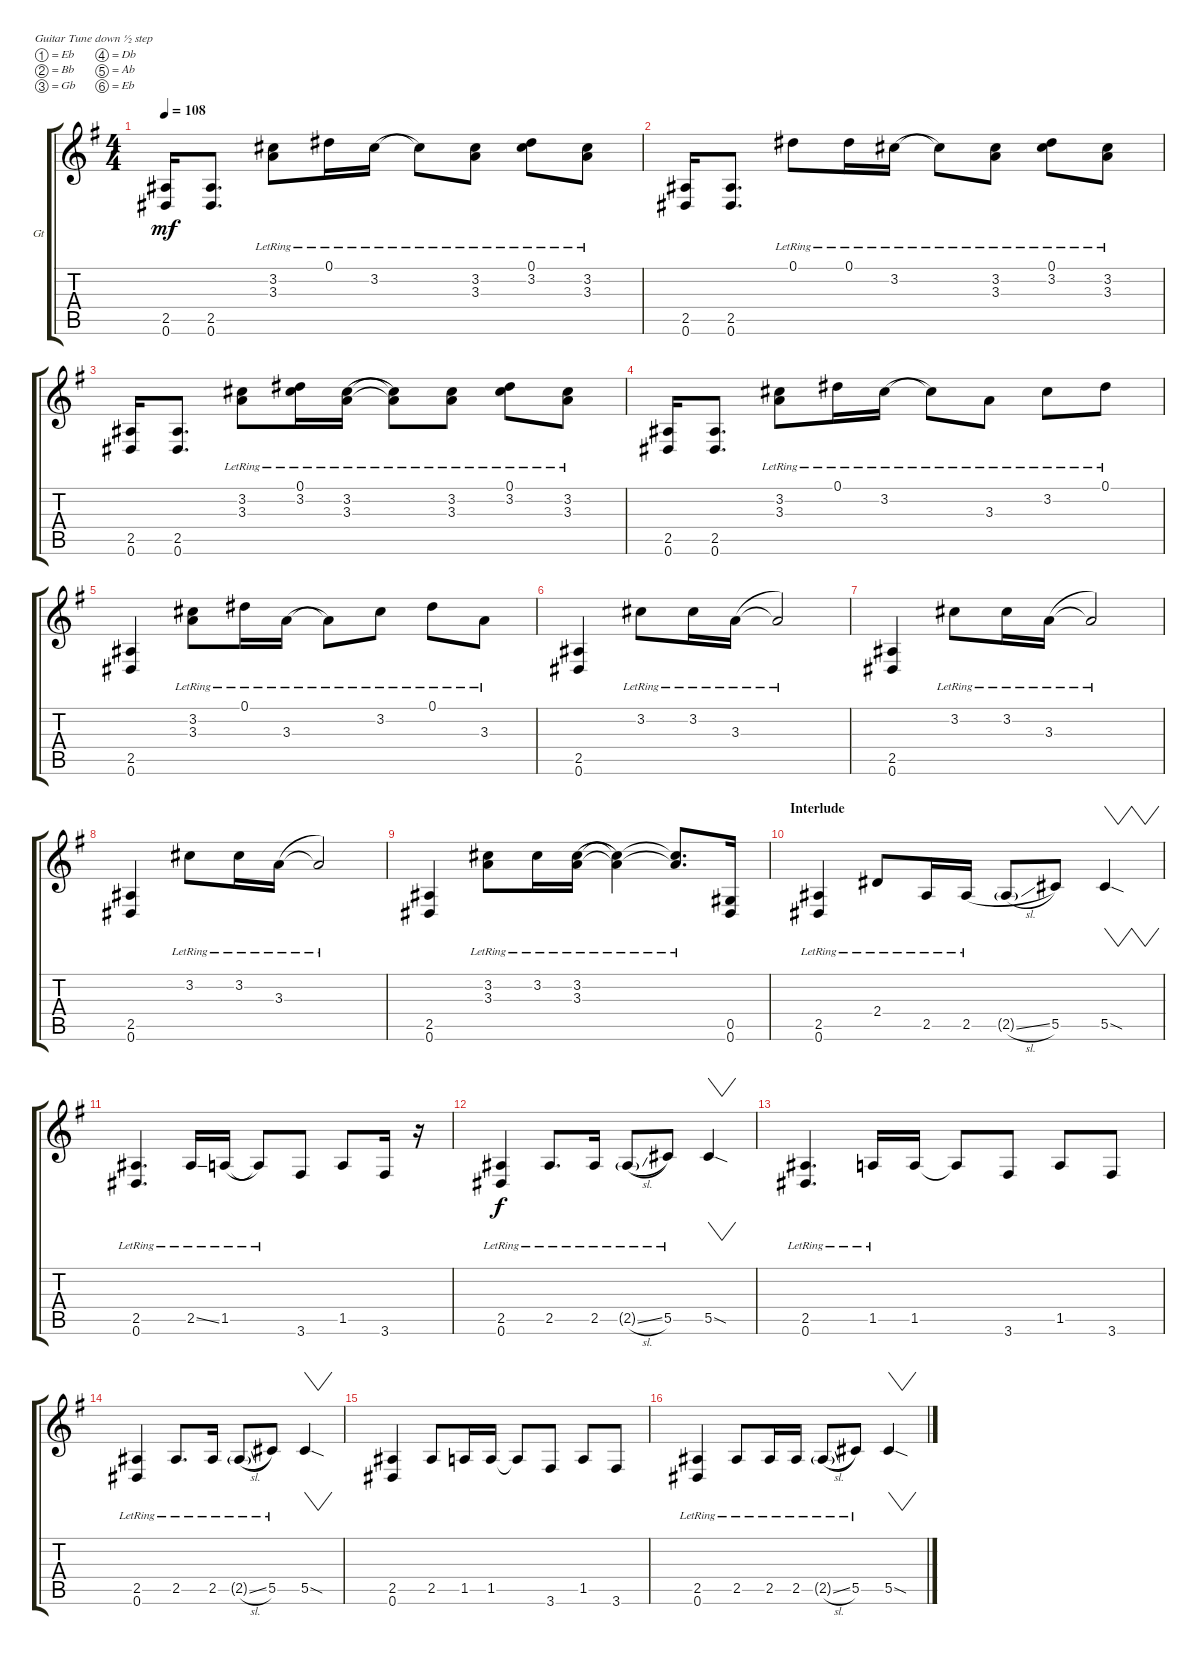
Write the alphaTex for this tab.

\defaultSystemsLayout 4
\bracketExtendMode groupsimilarinstruments
\firstSystemTrackNameOrientation horizontal
\otherSystemsTrackNameOrientation horizontal
\track ("Guitar" "Gt") {instrument electricguitarclean}
\staff {score tabs}
\tuning (Eb4 Bb3 Gb3 Db3 Ab2 Eb2)
\ts (4 4)
\tempo 108
\clef g2
\scale
1.05549
\ks g
(0.6 2.5).16{dy mf} (0.6 2.5).8{d} (3.2{lr} 3.3{lr}).8 0.1{lr}.16 3.2{lr}.16{legatoorigin} 3.2{lr t}.8 (3.3{lr} 3.2{lr}).8 (3.2{lr} 0.1{lr}).8 (3.2{lr} 3.3{lr}).8 |
\scale
0.944515 (0.6 2.5).16 (0.6 2.5).8{d} 0.1{lr}.8 0.1{lr}.16 3.2{lr}.16{legatoorigin} 3.2{lr t}.8 (3.3{lr} 3.2{lr}).8 (3.2{lr} 0.1{lr}).8 (3.2{lr} 3.3{lr}).8 |
\scale
1.05549 (0.6 2.5).16 (0.6 2.5).8{d} (3.2{lr} 3.3{lr}).8 (0.1{lr} 3.2).16 (3.2{lr} 3.3).16{legatoorigin} (3.2{lr t} 3.3{t}).8 (3.3{lr} 3.2{lr}).8 (3.2{lr} 0.1{lr}).8 (3.2{lr} 3.3{lr}).8 |
\scale
0.944515 (0.6 2.5).16 (0.6 2.5).8{d} (3.2{lr} 3.3{lr}).8 0.1{lr}.16 3.2{lr}.16{legatoorigin} 3.2{lr t}.8 3.3{lr}.8 3.2{lr}.8 0.1{lr}.8 |
\scale
1.05549 (0.6 2.5).4 (3.2{lr} 3.3{lr}).8 0.1{lr}.16 3.3{lr}.16{legatoorigin} 3.3{lr t}.8 3.2{lr}.8 0.1{lr}.8 3.3{lr}.8 |
\scale
0.944515 (0.6 2.5).4 3.2{lr}.8 3.2{lr}.16 3.3{lr}.16{legatoorigin} 3.3{lr t}.2 |
\scale
1.05549 (0.6 2.5).4 3.2{lr}.8 3.2{lr}.16 3.3{lr}.16{legatoorigin} 3.3{lr t}.2 |
\scale
0.944515 (0.6 2.5).4 3.2{lr}.8 3.2{lr}.16 3.3{lr}.16{legatoorigin} 3.3{lr t}.2 |
\scale
1.05549 (0.6 2.5).4 (3.2{lr} 3.3{lr}).8 3.2{lr}.16 (3.3{lr} 3.2{lr}).16{legatoorigin} (3.2{lr t} 3.3{lr t}).4 (3.3{lr t} 3.2{lr t}).8{d} (0.6 0.5).16 |
\section ("" "Interlude")
\scale
0.944515 (0.6{lr} 2.5{lr}).4 2.4{lr}.8 2.5{lr}.16 2.5{lr}.16{legatoorigin} 2.5{sl g}.8{legatoorigin} 5.5.8 5.5{sod}.4{vw} |
\scale
1.05549 (0.6{lr} 2.5{lr}).4{d} 2.5{ss lr}.16 1.5{lr}.16{legatoorigin} 1.5{lr t}.8 3.6.8 1.5.8 3.6.16 r.16 |
\scale
0.944515 (0.6{lr} 2.5).4{dy f} 2.5{lr}.8{d} 2.5{lr}.16 2.5{sl g lr}.8{legatoorigin} 5.5{lr}.8 5.5{sod}.4{vw} |
\scale
1.05549 (0.6{lr} 2.5).4{d} 1.5{lr}.16 1.5.16 1.5{t}.8 3.6.8 1.5.8 3.6.8 |
\scale
0.944515 (0.6{lr} 2.5).4 2.5{lr}.8{d} 2.5{lr}.16 2.5{sl g lr}.8{legatoorigin} 5.5{lr}.8 5.5{sod}.4{vw} |
\scale
1.05549 (0.6 2.5).4 2.5.8 1.5.16 1.5.16 1.5{t}.8 3.6.8 1.5.8 3.6.8 |
\scale
0.944515 (0.6{lr} 2.5).4 2.5{lr}.8 2.5{lr}.16 2.5{lr}.16 2.5{sl g lr}.8{legatoorigin} 5.5{lr}.8 5.5{sod}.4{vw}
